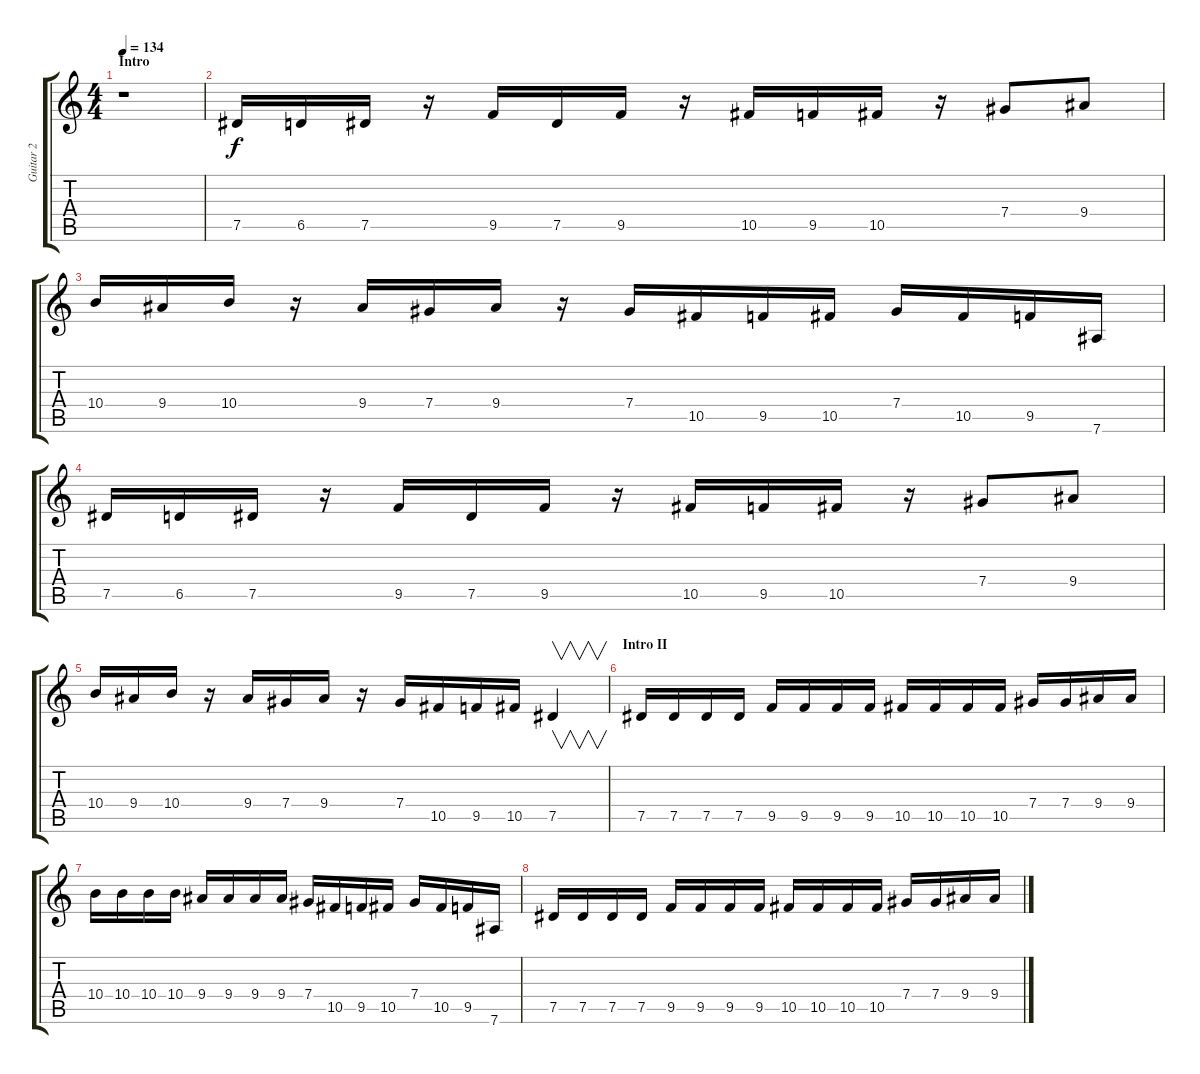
\track ("Guitar 2" "Guitar 2") {instrument overdrivenguitar}
\staff {score tabs}
\tuning (Eb4 Bb3 Gb3 Db3 Ab2 Eb2) {hide}
\ts (4 4)
\section ("" "Intro")
\tempo 134
\clef g2
\ks c
r.1{dy f instrument overdrivenguitar} |
7.5.16 6.5.16 7.5.16 r.16 9.5.16 7.5.16 9.5.16 r.16 10.5.16 9.5.16 10.5.16 r.16 7.4.8 9.4.8 |
10.4.16 9.4.16 10.4.16 r.16 9.4.16 7.4.16 9.4.16 r.16 7.4.16 10.5.16 9.5.16 10.5.16 7.4.16 10.5.16 9.5.16 7.6.16 |
7.5.16 6.5.16 7.5.16 r.16 9.5.16 7.5.16 9.5.16 r.16 10.5.16 9.5.16 10.5.16 r.16 7.4.8 9.4.8 |
10.4.16 9.4.16 10.4.16 r.16 9.4.16 7.4.16 9.4.16 r.16 7.4.16 10.5.16 9.5.16 10.5.16 7.5.4{v} |
\section ("" "Intro II")
7.5.16 7.5.16 7.5.16 7.5.16 9.5.16 9.5.16 9.5.16 9.5.16 10.5.16 10.5.16 10.5.16 10.5.16 7.4.16 7.4.16 9.4.16 9.4.16 |
10.4.16 10.4.16 10.4.16 10.4.16 9.4.16 9.4.16 9.4.16 9.4.16 7.4.16 10.5.16 9.5.16 10.5.16 7.4.16 10.5.16 9.5.16 7.6.16 |
7.5.16 7.5.16 7.5.16 7.5.16 9.5.16 9.5.16 9.5.16 9.5.16 10.5.16 10.5.16 10.5.16 10.5.16 7.4.16 7.4.16 9.4.16 9.4.16
